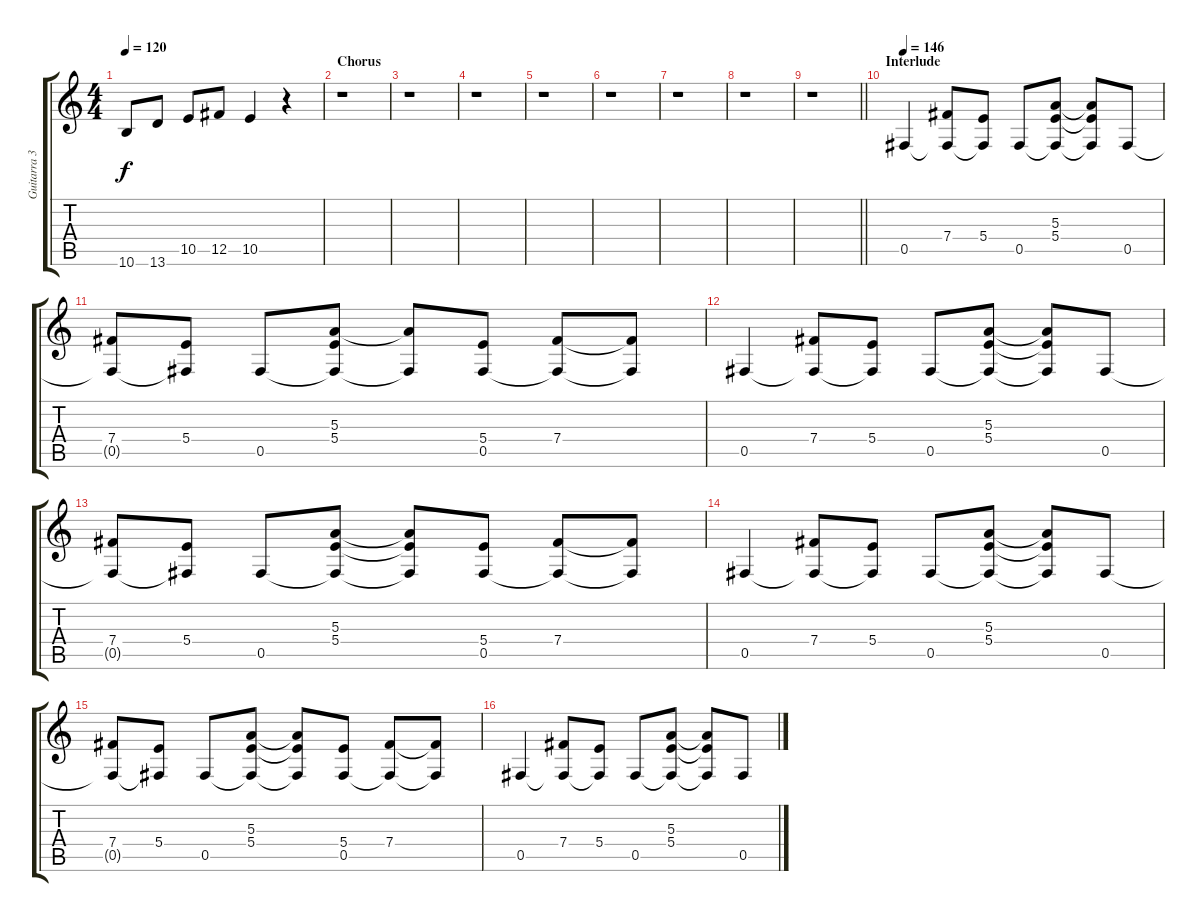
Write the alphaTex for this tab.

\track ("Guitarra 3" "Guitarra 3") {instrument overdrivenguitar}
\staff {score tabs}
\tuning (Db4 Ab3 E3 B2 Gb2 Db2) {hide}
\ts (4 4)
\tempo 120
\clef g2
\ks c
10.6.8{dy f} 13.6.8 10.5.8 12.5.8 10.5.4 r.4 |
\section ("" "Chorus")
r.1 |
r.1 |
r.1 |
r.1 |
r.1 |
r.1 |
r.1 |
\barLineRight lightlight
r.1 |
\section ("" "Interlude")
\tempo 146
0.5.4{volume 12 balance 13} (7.4 0.5{t}).8 (5.4 0.5{t}).8 0.5.8 (5.3 5.4 0.5{t}).8 (5.3{t} 5.4{t} 0.5{t}).8 0.5.8 |
(7.4 0.5{t}).8 (5.4 0.5{t}).8 0.5.8 (5.3 5.4 0.5{t}).8 (5.3{t} 0.5{t}).8 (5.4 0.5).8 (7.4 0.5{t}).8 (7.4{t} 0.5{t}).8 |
0.5.4 (7.4 0.5{t}).8 (5.4 0.5{t}).8 0.5.8 (5.3 5.4 0.5{t}).8 (5.3{t} 5.4{t} 0.5{t}).8 0.5.8 |
(7.4 0.5{t}).8 (5.4 0.5{t}).8 0.5.8 (5.3 5.4 0.5{t}).8 (5.3{t} 5.4{t} 0.5{t}).8 (5.4 0.5).8 (7.4 0.5{t}).8 (7.4{t} 0.5{t}).8 |
0.5.4 (7.4 0.5{t}).8 (5.4 0.5{t}).8 0.5.8 (5.3 5.4 0.5{t}).8 (5.3{t} 5.4{t} 0.5{t}).8 0.5.8 |
(7.4 0.5{t}).8 (5.4 0.5{t}).8 0.5.8 (5.3 5.4 0.5{t}).8 (5.3{t} 5.4{t} 0.5{t}).8 (5.4 0.5).8 (7.4 0.5{t}).8 (7.4{t} 0.5{t}).8 |
0.5.4 (7.4 0.5{t}).8 (5.4 0.5{t}).8 0.5.8 (5.3 5.4 0.5{t}).8 (5.3{t} 5.4{t} 0.5{t}).8 0.5.8
